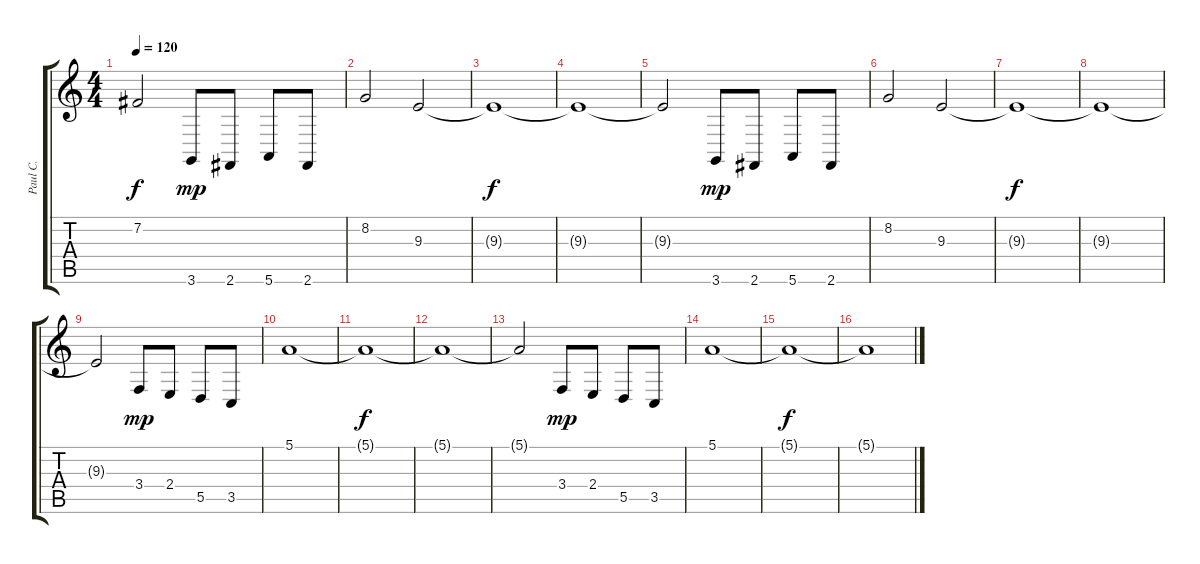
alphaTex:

\track ("Paul C." "Paul C.") {instrument tenorsax}
\staff {score tabs}
\tuning (E4 B3 G3 D3 A2 E2) {hide}
\ts (4 4)
\tempo 120
\clef g2
\ks c
7.2{t}.2{dy f} 3.6.8{dy mp} 2.6.8 5.6.8 2.6.8 |
8.2.2 9.3.2 |
9.3{t}.1{dy f} |
9.3{t}.1 |
9.3{t}.2 3.6.8{dy mp} 2.6.8 5.6.8 2.6.8 |
8.2.2 9.3.2 |
9.3{t}.1{dy f} |
9.3{t}.1 |
9.3{t}.2 3.4.8{dy mp} 2.4.8 5.5.8 3.5.8 |
5.1.1 |
5.1{t}.1{dy f} |
5.1{t}.1 |
5.1{t}.2 3.4.8{dy mp} 2.4.8 5.5.8 3.5.8 |
5.1.1 |
5.1{t}.1{dy f} |
5.1{t}.1
